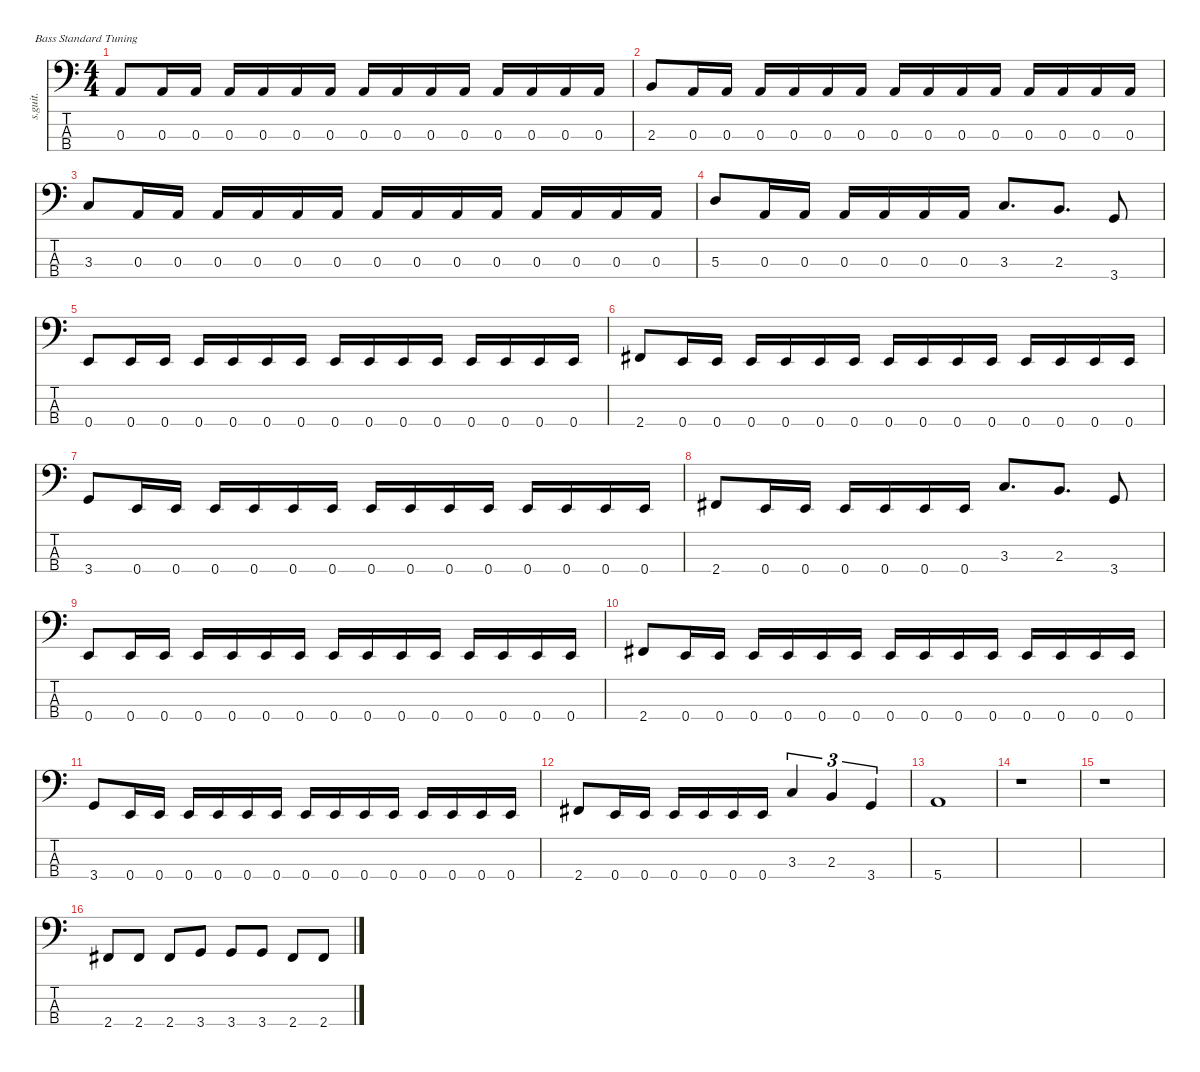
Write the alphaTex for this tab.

\defaultSystemsLayout 4
\hideDynamics
\bracketExtendMode nobrackets
\track ("" "s.guit.") {instrument electricbasspick}
\staff {score tabs}
\tuning (G2 D2 A1 E1)
\ts (4 4)
\tempo (153 hide)
\clef f4
\ks c
0.3.8{dy f} 0.3.16 0.3.16 0.3.16 0.3.16 0.3.16 0.3.16 0.3.16 0.3.16 0.3.16 0.3.16 0.3.16 0.3.16 0.3.16 0.3.16 |
2.3.8 0.3.16 0.3.16 0.3.16 0.3.16 0.3.16 0.3.16 0.3.16 0.3.16 0.3.16 0.3.16 0.3.16 0.3.16 0.3.16 0.3.16 |
3.3.8 0.3.16 0.3.16 0.3.16 0.3.16 0.3.16 0.3.16 0.3.16 0.3.16 0.3.16 0.3.16 0.3.16 0.3.16 0.3.16 0.3.16 |
5.3.8 0.3.16 0.3.16 0.3.16 0.3.16 0.3.16 0.3.16 3.3.8{d} 2.3.8{d} 3.4.8 |
0.4.8 0.4.16 0.4.16 0.4.16 0.4.16 0.4.16 0.4.16 0.4.16 0.4.16 0.4.16 0.4.16 0.4.16 0.4.16 0.4.16 0.4.16 |
2.4{acc #}.8 0.4.16 0.4.16 0.4.16 0.4.16 0.4.16 0.4.16 0.4.16 0.4.16 0.4.16 0.4.16 0.4.16 0.4.16 0.4.16 0.4.16 |
3.4.8 0.4.16 0.4.16 0.4.16 0.4.16 0.4.16 0.4.16 0.4.16 0.4.16 0.4.16 0.4.16 0.4.16 0.4.16 0.4.16 0.4.16 |
2.4{acc #}.8 0.4.16 0.4.16 0.4.16 0.4.16 0.4.16 0.4.16 3.3.8{d} 2.3.8{d} 3.4.8 |
0.4.8 0.4.16 0.4.16 0.4.16 0.4.16 0.4.16 0.4.16 0.4.16 0.4.16 0.4.16 0.4.16 0.4.16 0.4.16 0.4.16 0.4.16 |
2.4{acc #}.8 0.4.16 0.4.16 0.4.16 0.4.16 0.4.16 0.4.16 0.4.16 0.4.16 0.4.16 0.4.16 0.4.16 0.4.16 0.4.16 0.4.16 |
3.4.8 0.4.16 0.4.16 0.4.16 0.4.16 0.4.16 0.4.16 0.4.16 0.4.16 0.4.16 0.4.16 0.4.16 0.4.16 0.4.16 0.4.16 |
2.4{acc #}.8 0.4.16 0.4.16 0.4.16 0.4.16 0.4.16 0.4.16 3.3.4{tu (3 2)} 2.3.4{tu (3 2)} 3.4.4{tu (3 2)} |
5.4.1 |
r.1 |
r.1 |
2.4{acc #}.8 2.4{acc #}.8 2.4{acc #}.8 3.4.8 3.4.8 3.4.8 2.4{acc #}.8 2.4{acc #}.8
